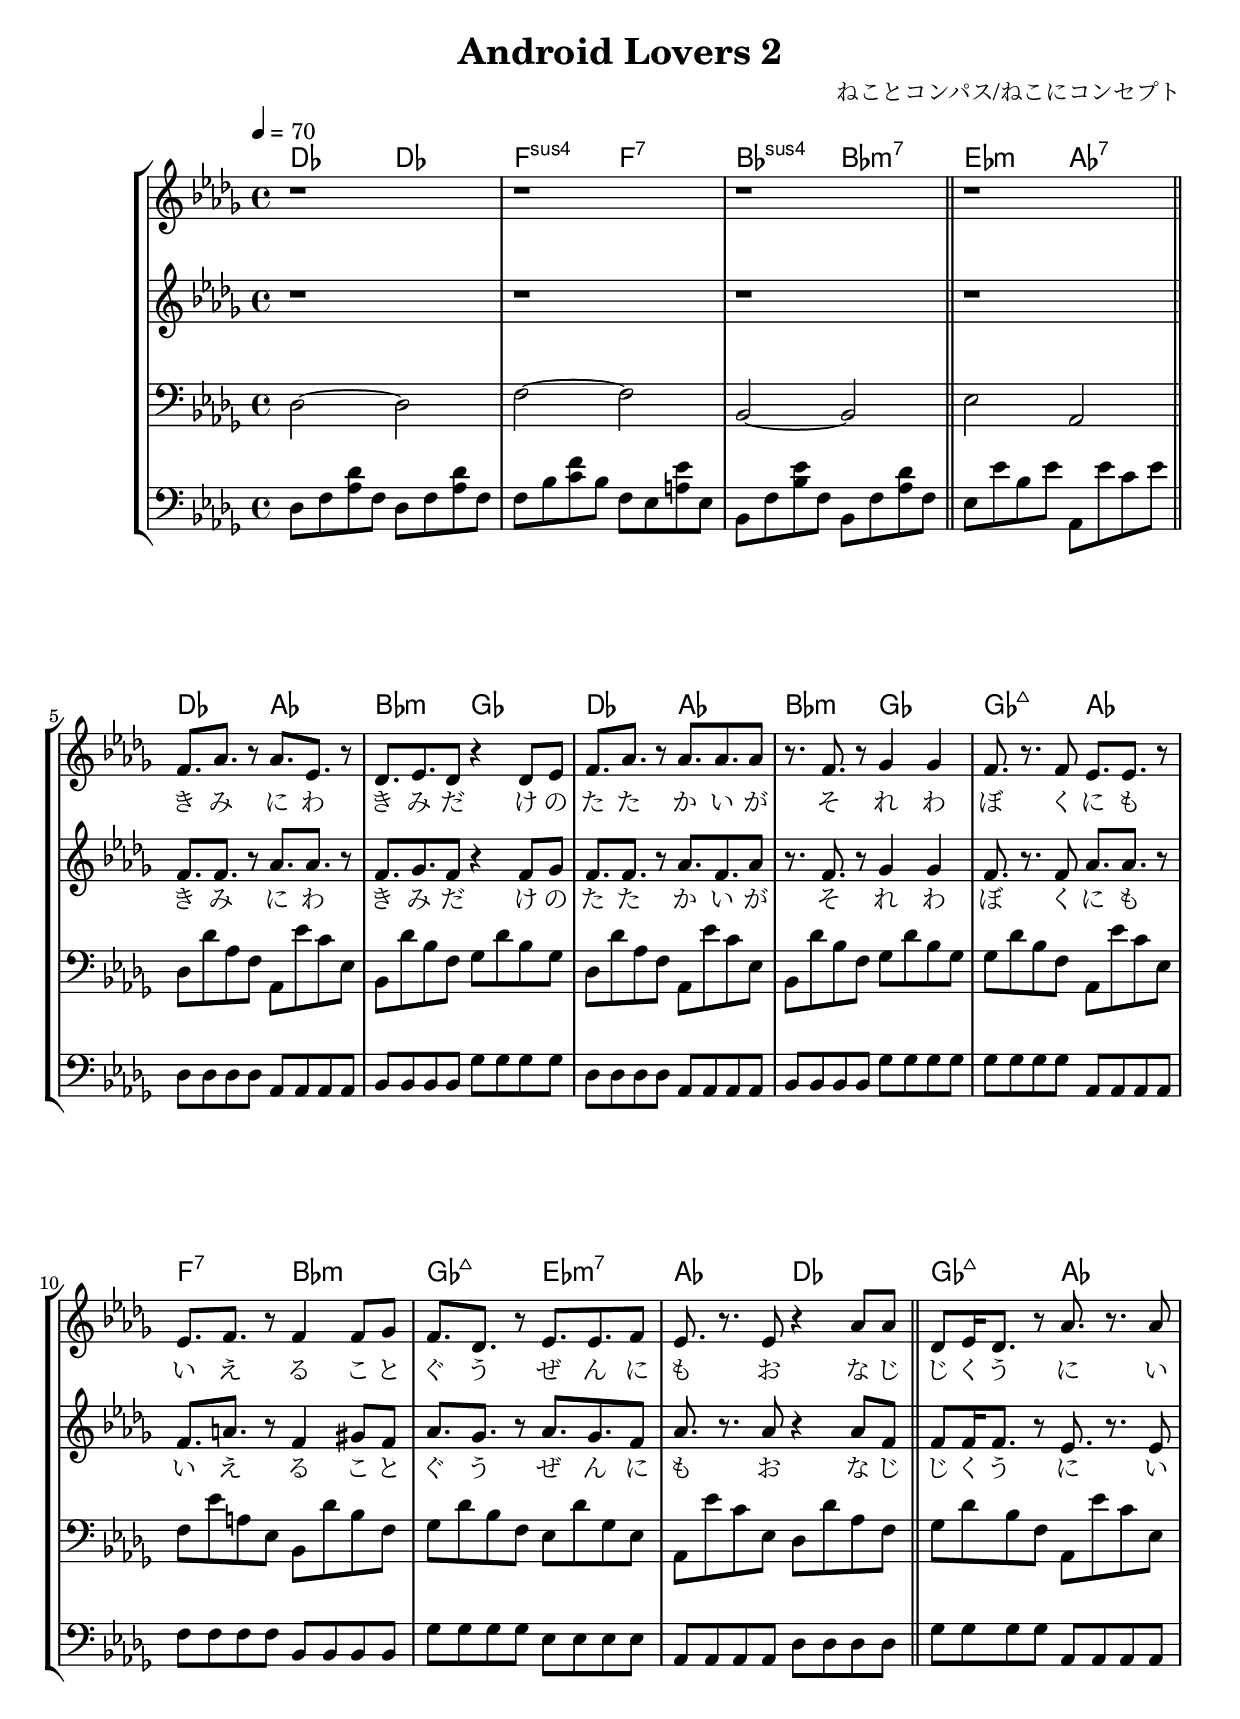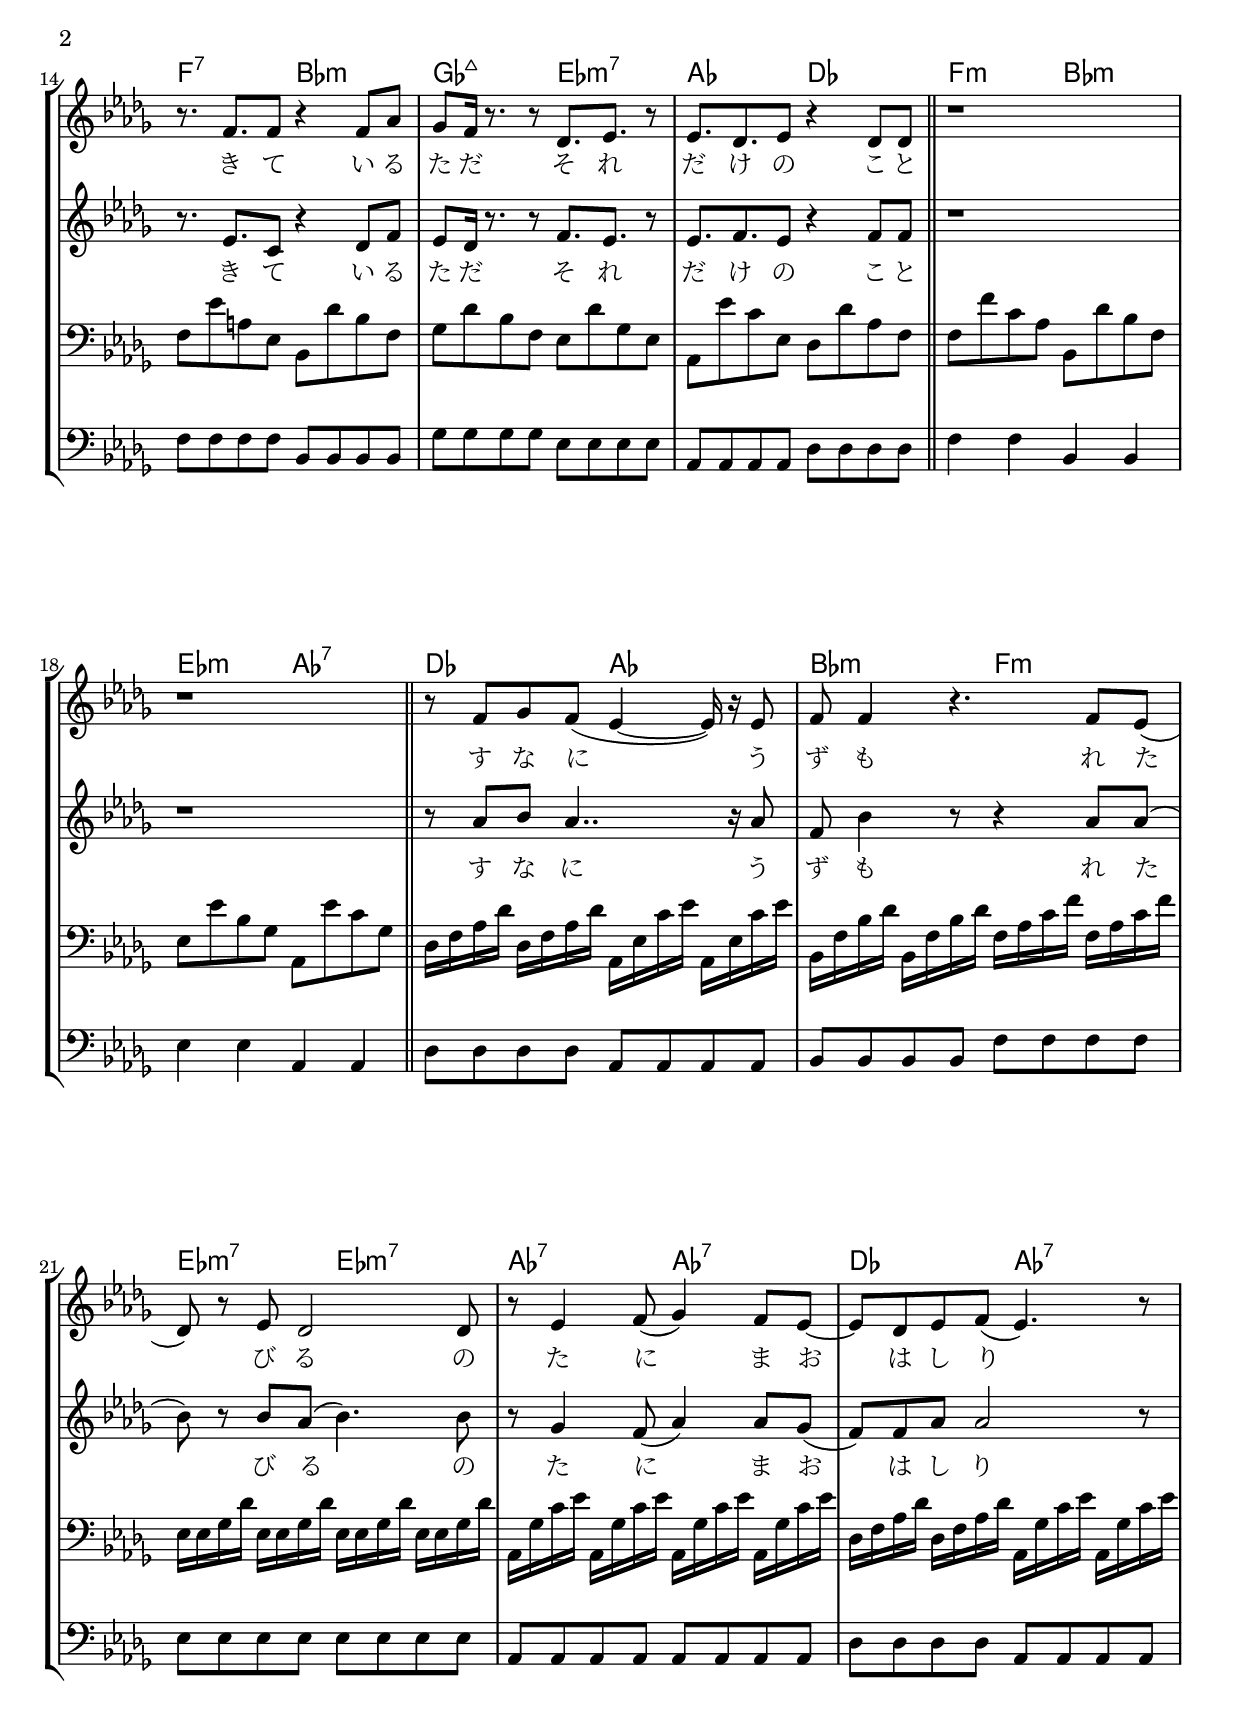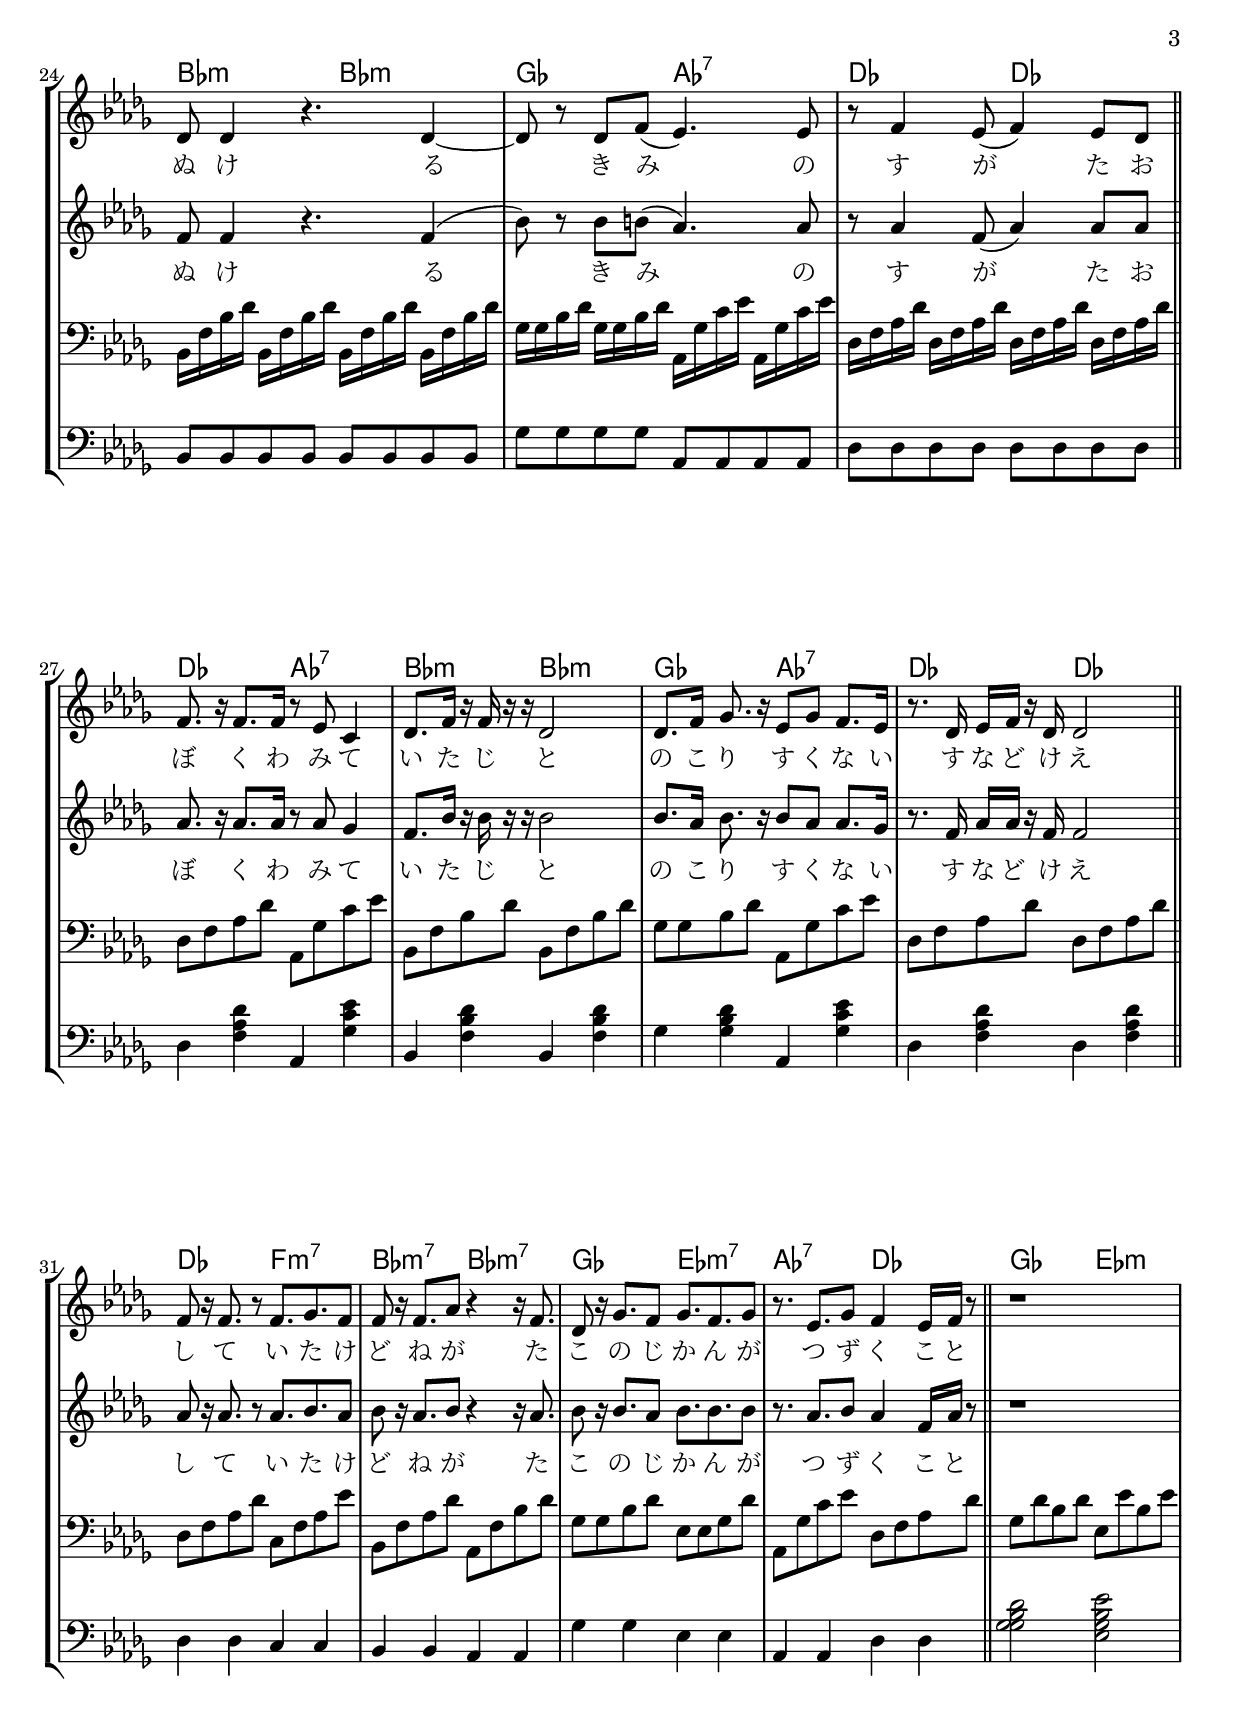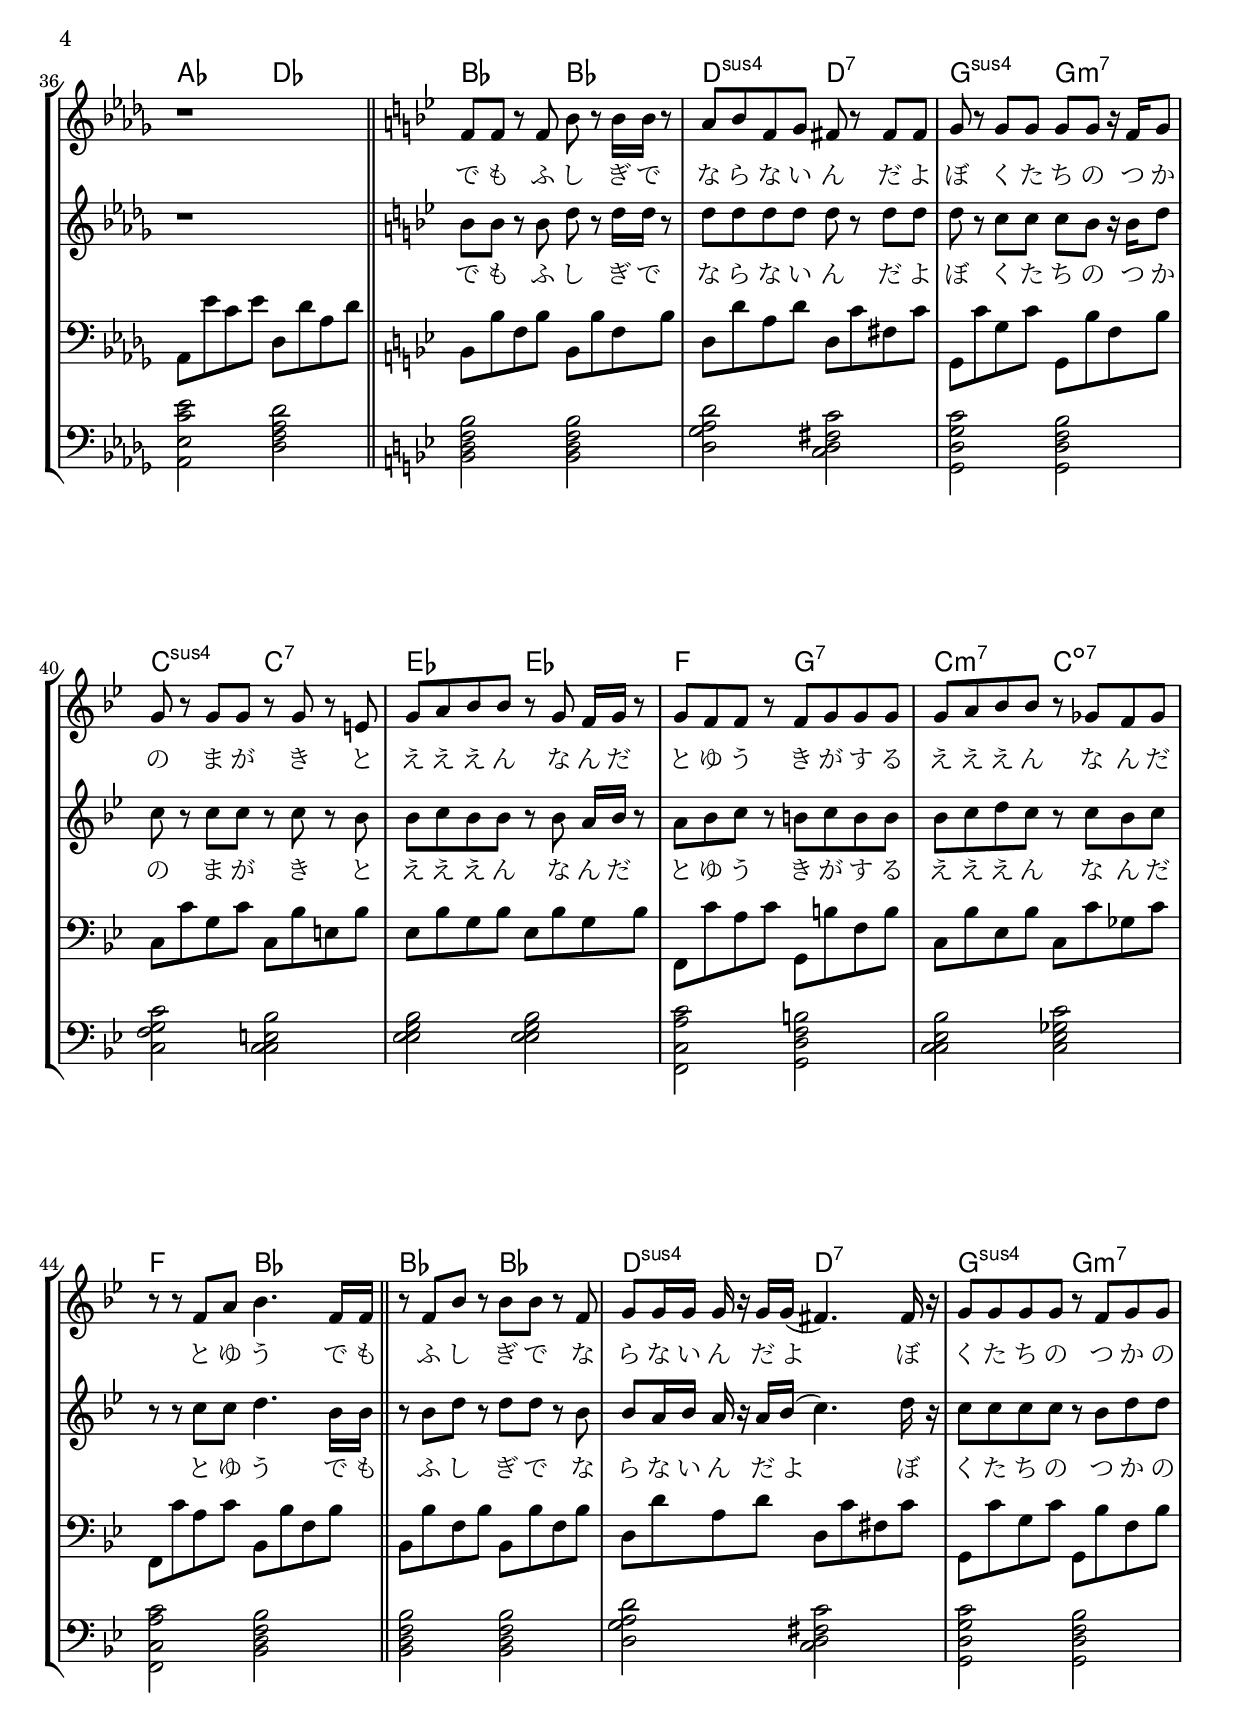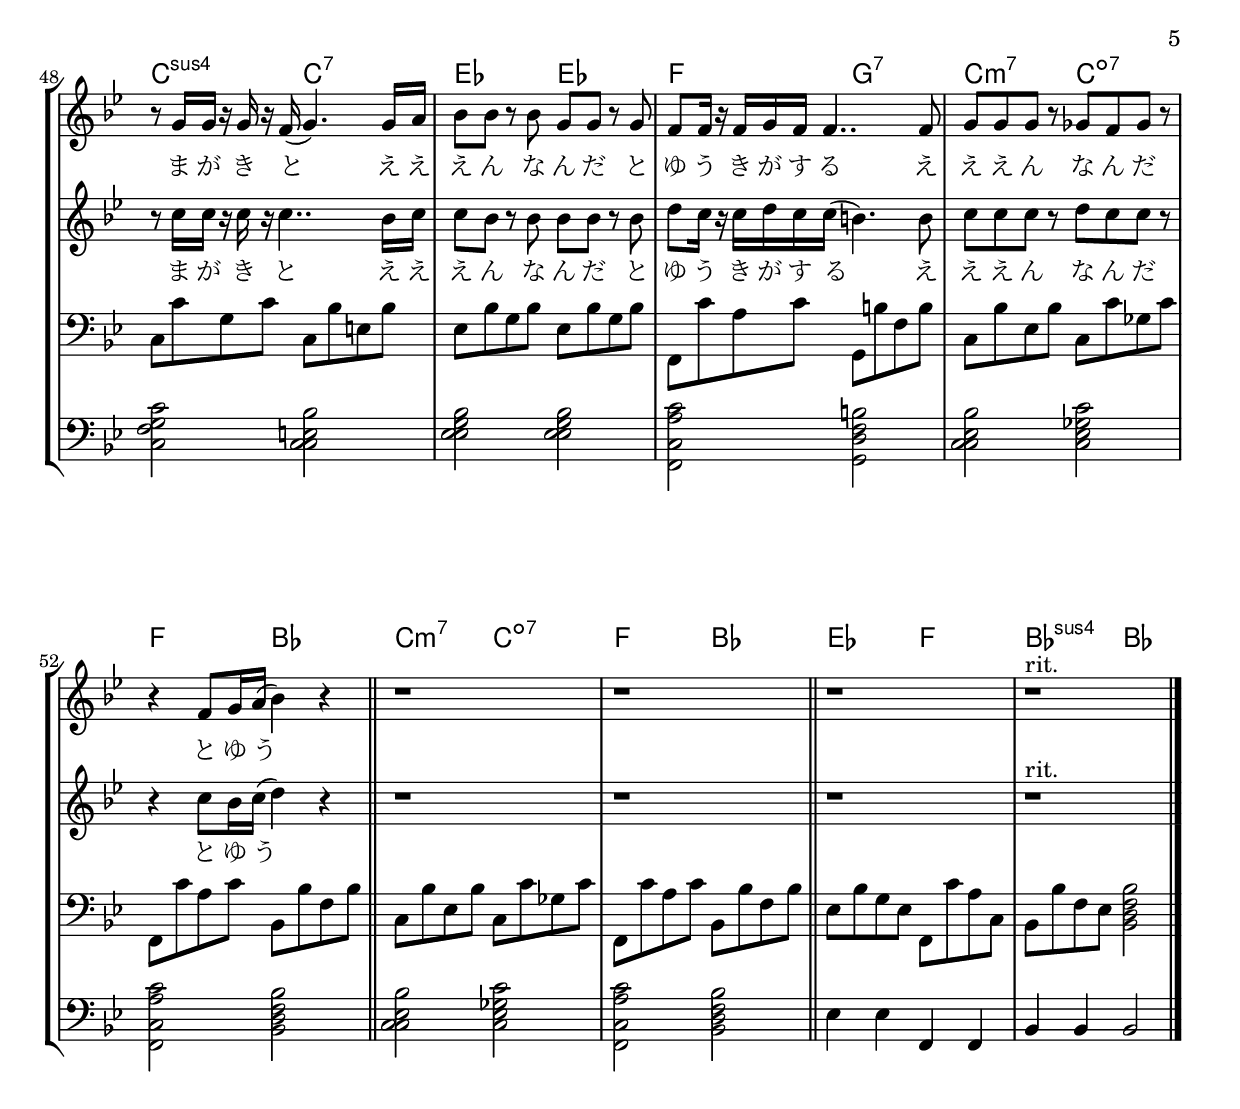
\version "2.12.1"

\header {
	title = \markup {"Android Lovers 2"}
	composer = \markup \center-column {ねことコンパス/ねこにコンセプト}
}

harmony = \chordmode {
	des2 des f:sus4 f:7 bes:sus4 bes:min7 

	es:m as:7 

	des as bes:m ges des as bes:m ges ges:maj7 as f:7 bes:m ges:maj7 es:min7 as des 

	ges:maj7 as f:7 bes:m ges:maj7 es:min7 as des 

	f:m bes:m es:m as:7 

	des as bes:m f:m es:min7 es:min7 as:7 as:7 des as:7 bes:m bes:m ges as:7 des des 

	des as:7 bes:m bes:m ges as:7 des des 

	des f:min7 bes:min7 bes:min7 ges es:min7 as:7 des 

	ges es:m as des 

	bes bes d:sus4 d:7 g:sus4 g:min7 c:sus4 c:7 es es f g:7 c:min7 c:dim7 f bes 

	bes bes d:sus4 d:7 g:sus4 g:min7 c:sus4 c:7 es es f g:7 c:min7 c:dim7 f bes 

	c:min7 c:dim7 f bes 

	es f bes:sus4 bes 
}

melody = {
	\key des \major
	\tempo 4 = 70
	r1 | r1 | r1   
	r1   
	\set Staff.midiInstrument = #"fss0.37"
	f'8.  as'8.  r8  as'8.  es'8.  r8 
	des'8.  es'8.  des'8  r4  des'8  es'8 
	f'8.  as'8.  r8  as'8.  as'8.  as'8 
	r8.  f'8.  r8  ges'4  ges'4 
	f'8.  r8.  f'8  es'8.  es'8.  r8 
	es'8.  f'8.  r8  f'4  f'8  ges'8 
	f'8.  des'8.  r8  es'8.  es'8.  f'8 
	es'8.  r8.  es'8  r4  as'8  as'8
	\set Staff.midiInstrument = #"fss0.37"
	des'8  es'16  des'8.  r8  as'8.  r8.  as'8 
	r8.  f'8.  f'8  r4  f'8  as'8 
	ges'8  f'16  r8.  r8  des'8.  es'8.  r8 
	es'8.  des'8.  es'8  r4  des'8  des'8
	r1 | r1   
	\set Staff.midiInstrument = #"fss0.37"
	r8 f'8  ges'8  f'8  (es'4~es'16)  r16  es'8 
	f'8  f'4  r4.  f'8  es'8 
	(des'8)  r8  es'8  des'2  des'8 
	r8  es'4  f'8  (ges'4)  f'8  es'8~ 
	es'8  des'8  es'8  f'8  (es'4.)  r8 
	des'8  des'4  r4.  des'4~ 
	des'8  r8  des'8  f'8  (es'4.)  es'8 
	r8  f'4  es'8  (f'4)  es'8  des'8
	\set Staff.midiInstrument = #"fss0.37"
	f'8.  r16  f'8.  f'16  r8  es'8  c'4 
	des'8.  f'16  r16  f'16  r16  r16  des'2 
	des'8.  f'16  ges'8.  r16  es'8  ges'8  f'8.  es'16 
	r8.  des'16  es'16  f'16  r16  des'16  des'2
	\set Staff.midiInstrument = #"fss0.37"
	f'8  r16  f'8.  r8  f'8.  ges'8.  f'8 
	f'8  r16  f'8.  as'8  r4  r16  f'8. 
	des'8  r16  ges'8.  f'8  ges'8.  f'8.  ges'8 
	r8.  es'8.  ges'8  f'4  es'16  f'16  	r8 	r1 | r1   
	\set Staff.midiInstrument = #"fss0.37"
		\key bes \major
f'8  f'8  r8  f'8  bes'8  r8  bes'16  bes'16  r8 
	a'8  bes'8  f'8  g'8  fis'8  r8  fis'8  fis'8 
	g'8  r8  g'8  g'8  g'8  g'8  r16  f'16  g'8 
	g'8  r8  g'8  g'8  r8  g'8  r8  e'8 
	g'8  a'8  bes'8  bes'8  r8  g'8  f'16  g'16  r8 
	g'8  f'8  f'8  r8  f'8  g'8  g'8  g'8 
	g'8  a'8  bes'8  bes'8  r8  ges'8  f'8  ges'8 
	r8  r8  f'8  a'8  bes'4.  	\set Staff.midiInstrument = #"Flute"
	f'16  f'16 
	r8  f'8  bes'8  r8  bes'8  bes'8  r8  f'8 
	g'8  g'16  g'16  g'16  r16  g'16  g'16  (fis'4.)  fis'16  r16 
	g'8  g'8  g'8  g'8  r8  f'8  g'8  g'8 
	r8  g'16  g'16  r16  g'16  r16  f'16  (g'4.)  g'16  a'16 
	bes'8  bes'8  r8  bes'8  g'8  g'8  r8  g'8 
	f'8  f'16  r16  f'16  g'16  f'16  f'4..  f'8 
	g'8  g'8  g'8  r8  ges'8  f'8  ges'8  r8 
	r4  f'8  g'16  a'16  (bes'4)  	r4 	r1 | r1   
	r1 | r1^"rit." \bar "|."
}

words = \lyricmode {
	
	
	き  み  に  わ  き  み  だ  け  の  た  た  か  い  が  そ  れ  わ  ぼ  く  に  も  い  え  る  こ  と  ぐ  う  ぜ  ん  に  も  お  な  じ  
	じ  く  う  に  い  き  て  い  る  た  だ  そ  れ  だ  け  の  こ  と  
	
	す  な  に  う  ず  も  れ  た  び  る  の  た  に  ま  お  は  し  り  ぬ  け  る  き  み  の  す  が  た  お  
	ぼ  く  わ  み  て  い  た  じ  と  の  こ  り  す  く  な  い  す  な  ど  け  え  
	し  て  い  た  け  ど  ね  が  た  こ  の  じ  か  ん  が  つ  ず  く  こ  と  
	
	で  も  ふ  し  ぎ  で  な  ら  な  い  ん  だ  よ  ぼ  く  た  ち  の  つ  か  の  ま  が  き  と  え  え  え  ん  な  ん  だ  と  ゆ  う  き  が  す  る  え  え  え  ん  な  ん  だ  と  ゆ  う  
	で  も  ふ  し  ぎ  で  な  ら  な  い  ん  だ  よ  ぼ  く  た  ち  の  つ  か  の  ま  が  き  と  え  え  え  ん  な  ん  だ  と  ゆ  う  き  が  す  る  え  え  え  ん  な  ん  だ  と  ゆ  う  
	
	
}

secondmelody = {
	\key des \major
	\tempo 4 = 70
	r1 | r1 | r1   
	r1   
	\set Staff.midiInstrument = #"French horn"
	f'8.  f'8.  r8  as'8.  as'8.  r8 
	f'8.  ges'8.  f'8  r4  f'8  ges'8 
	f'8.  f'8.  r8  as'8.  f'8.  as'8 
	r8.  f'8.  r8  ges'4  ges'4 
	f'8.  r8.  f'8  as'8.  as'8.  r8 
	f'8.  a'8.  r8  f'4  gis'8  f'8 
	as'8.  ges'8.  r8  as'8.  ges'8.  f'8 
	as'8.  r8.  as'8  r4  as'8  f'8
	\set Staff.midiInstrument = #"String Ensemble 1"
	f'8  f'16  f'8.  r8  es'8.  r8.  es'8 
	r8.  es'8.  c'8  r4  des'8  f'8 
	es'8  des'16  r8.  r8  f'8.  es'8.  r8 
	es'8.  f'8.  es'8  r4  f'8  f'8
	r1 | r1   
	\set Staff.midiInstrument = #"Voice Oohs"
	r8 as'8  bes'8  as'4..  r16  as'8 
	f'8  bes'4  r8  r4  as'8  as'8 
	(bes'8)  r8  bes'8  as'8  (bes'4.)  bes'8 
	r8  ges'4  f'8  (as'4)  as'8  ges'8 
	(f'8)  f'8  as'8  as'2  r8 
	f'8  f'4  r4.  f'4 
	(bes'8)  r8  bes'8  b'8  (as'4.)  as'8 
	r8  as'4  f'8  (as'4)  as'8  as'8
	\set Staff.midiInstrument = #"Choir Aahs"
	as'8.  r16  as'8.  as'16  r8  as'8  ges'4 
	f'8.  bes'16  r16  bes'16  r16  r16  bes'2 
	bes'8.  as'16  bes'8.  r16  bes'8  as'8  as'8.  ges'16 
	r8.  f'16  as'16  as'16  r16  f'16  f'2
	\set Staff.midiInstrument = #"Lead 6 (voice)"
	as'8  r16  as'8.  r8  as'8.  bes'8.  as'8 
	bes'8  r16  as'8.  bes'8  r4  r16  as'8. 
	bes'8  r16  bes'8.  as'8  bes'8.  bes'8.  bes'8 
	r8.  as'8.  bes'8  as'4  f'16  as'16  	r8 	r1 | r1   
	\set Staff.midiInstrument = #"Pad 7 (halo)"
		\key bes \major
bes'8  bes'8  r8  bes'8  d''8  r8  d''16  d''16  r8 
	d''8  d''8  d''8  d''8  d''8  r8  d''8  d''8 
	d''8  r8  c''8  c''8  c''8  bes'8  r16  bes'16  d''8 
	c''8  r8  c''8  c''8  r8  c''8  r8  bes'8 
	bes'8  c''8  bes'8  bes'8  r8  bes'8  a'16  bes'16  r8 
	a'8  bes'8  c''8  r8  b'8  c''8  b'8  b'8 
	bes'8  c''8  d''8  c''8  r8  c''8  bes'8  c''8 
	r8  r8  c''8  c''8  d''4.  	\set Staff.midiInstrument = #"Synth Voice"
	bes'16  bes'16 
	r8  bes'8  d''8  r8  d''8  d''8  r8  bes'8 
	bes'8  a'16  bes'16  a'16  r16  a'16  bes'16  (c''4.)  d''16  r16 
	c''8  c''8  c''8  c''8  r8  bes'8  d''8  d''8 
	r8  c''16  c''16  r16  c''16  r16  c''4..  bes'16  c''16 
	c''8  bes'8  r8  bes'8  bes'8  bes'8  r8  bes'8 
	d''8  c''16  r16  c''16  d''16  c''16  c''16  (b'4.)  b'8 
	c''8  c''8  c''8  r8  d''8  c''8  c''8  r8 
	r4  c''8  bes'16  c''16  (d''4)  	r4 	r1 | r1   
	r1 | r1^"rit." \bar "|."
}

secondwords = \lyricmode {
	
	
	き  み  に  わ  き  み  だ  け  の  た  た  か  い  が  そ  れ  わ  ぼ  く  に  も  い  え  る  こ  と  ぐ  う  ぜ  ん  に  も  お  な  じ  
	じ  く  う  に  い  き  て  い  る  た  だ  そ  れ  だ  け  の  こ  と  
	
	す  な  に  う  ず  も  れ  た  び  る  の  た  に  ま  お  は  し  り  ぬ  け  る  き  み  の  す  が  た  お  
	ぼ  く  わ  み  て  い  た  じ  と  の  こ  り  す  く  な  い  す  な  ど  け  え  
	し  て  い  た  け  ど  ね  が  た  こ  の  じ  か  ん  が  つ  ず  く  こ  と  
	
	で  も  ふ  し  ぎ  で  な  ら  な  い  ん  だ  よ  ぼ  く  た  ち  の  つ  か  の  ま  が  き  と  え  え  え  ん  な  ん  だ  と  ゆ  う  き  が  す  る  え  え  え  ん  な  ん  だ  と  ゆ  う  
	で  も  ふ  し  ぎ  で  な  ら  な  い  ん  だ  よ  ぼ  く  た  ち  の  つ  か  の  ま  が  き  と  え  え  え  ん  な  ん  だ  と  ゆ  う  き  が  す  る  え  え  え  ん  な  ん  だ  と  ゆ  う  
	
	
}

tempochange = {
	\tempo 4 = 70
	r1 | r1 | r1 \bar "||"
	\tempo 4 = 70
	r1 \bar "||"
	\tempo 4 = 70
	r1 | r1 | r1 | r1 | r1 | r1 | r1 | r1 \bar "||"
	\tempo 4 = 70
	r1 | r1 | r1 | r1 \bar "||"
	\tempo 4 = 70
	r1 | r1 \bar "||"
	\tempo 4 = 70
	r1 | r1 | r1 | r1 | r1 | r1 | r1 | r1 \bar "||"
	\tempo 4 = 70
	r1 | r1 | r1 | r1 \bar "||"
	\tempo 4 = 70
	r1 | r1 | r1 | r1 \bar "||"
	\tempo 4 = 70
	r1 | r1 \bar "||"
	\tempo 4 = 70
	r1 | r1 | r1 | r1 | r1 | r1 | r1 | r1 \bar "||"
	\tempo 4 = 70
	r1 | r1 | r1 | r1 | r1 | r1 | r1 | r1 \bar "||"
	\tempo 4 = 70
	r1 | r1 \bar "||"
	\tempo 4 = 70
	r1 | \tempo 4 = 52 r2 \tempo 4 = 46 r2 \bar "|."
}

mainacc = {
	\clef bass
	\set Staff.midiInstrument = #"Acoustic grand"
	\key des \major
	\tempo 4 = 70
	des2
	~des2
	f2
	~f2
	bes,2
	~bes,2
	\bar "||"

	\set Staff.midiInstrument = #"Acoustic grand"
	es2
	~as,2
	\bar "||"

	\set Staff.midiInstrument = #"Acoustic grand"
	des8 des' as f
	as,8 es' c' es
	bes,8 des' bes f
	ges8 des' bes ges
	des8 des' as f
	as,8 es' c' es
	bes,8 des' bes f
	ges8 des' bes ges
	ges8 des' bes f
	as,8 es' c' es
	f8 es' a es
	bes,8 des' bes f
	ges8 des' bes f
	es8 des' ges es
	as,8 es' c' es
	des8 des' as f
	\bar "||"

	\set Staff.midiInstrument = #"Electric Piano 1"
	ges8 des' bes f
	as,8 es' c' es
	f8 es' a es
	bes,8 des' bes f
	ges8 des' bes f
	es8 des' ges es
	as,8 es' c' es
	des8 des' as f
	\bar "||"

	\set Staff.midiInstrument = #"Acoustic grand"
	f8 f' c' as
	bes,8 des' bes f
	es8 es' bes ges
	as,8 es' c' ges
	\bar "||"

	\set Staff.midiInstrument = #"Acoustic grand"
	des16 f as des' des f as des'
	as,16 es c' es' as, es c' es'
	bes,16 f bes des' bes, f bes des'
	f16 as c' f' f as c' f'
	es16 es ges des' es es ges des'
	es16 es ges des' es es ges des'
	as,16 ges c' es' as, ges c' es'
	as,16 ges c' es' as, ges c' es'
	des16 f as des' des f as des'
	as,16 ges c' es' as, ges c' es'
	bes,16 f bes des' bes, f bes des'
	bes,16 f bes des' bes, f bes des'
	ges16 ges bes des' ges ges bes des'
	as,16 ges c' es' as, ges c' es'
	des16 f as des' des f as des'
	des16 f as des' des f as des'
	\bar "||"

	\set Staff.midiInstrument = #"Acoustic grand"
	des8 f8 as8 des'8
	as,8 ges8 c'8 es'8
	bes,8 f8 bes8 des'8
	bes,8 f8 bes8 des'8
	ges8 ges8 bes8 des'8
	as,8 ges8 c'8 es'8
	des8 f8 as8 des'8
	des8 f8 as8 des'8
	\bar "||"

	\set Staff.midiInstrument = #"Electric Grand"
	des8 f8 as8 des'8
	c8 f8 as8 es'8
	bes,8 f8 as8 des'8
	as,8 f8 bes8 des'8
	ges8 ges8 bes8 des'8
	es8 es8 ges8 des'8
	as,8 ges8 c'8 es'8
	des8 f8 as8 des'8
	\bar "||"

	\set Staff.midiInstrument = #"Acoustic grand"
	ges8 des' bes des'
	es8 es' bes es'
	as,8 es' c' es'
	des8 des' as des'
	\bar "||"

	\set Staff.midiInstrument = #"Electric Grand"
	\key bes \major
	bes,8 bes f bes
	bes,8 bes f bes
	d8 d' a d'
	d8 c' fis c'
	g,8 c' g c'
	g,8 bes f bes
	c8 c' g c'
	c8 bes e bes
	es8 bes g bes
	es8 bes g bes
	f,8 c' a c'
	g,8 b f b
	c8 bes es bes
	c8 c' ges c'
	f,8 c' a c'
	bes,8 bes f bes
	\bar "||"

	\set Staff.midiInstrument = #"Acoustic grand"
	bes,8 bes f bes
	bes,8 bes f bes
	d8 d' a d'
	d8 c' fis c'
	g,8 c' g c'
	g,8 bes f bes
	c8 c' g c'
	c8 bes e bes
	es8 bes g bes
	es8 bes g bes
	f,8 c' a c'
	g,8 b f b
	c8 bes es bes
	c8 c' ges c'
	f,8 c' a c'
	bes,8 bes f bes
	\bar "||"

	\set Staff.midiInstrument = #"Acoustic grand"
	c8 bes es bes
	c8 c' ges c'
	f,8 c' a c'
	bes,8 bes f bes
	\bar "||"

	\set Staff.midiInstrument = #"Acoustic grand"
	es8 bes g es
	f,8 c' a c
	bes,8 bes f es
	<bes, d f bes>2
	\bar "|."
}

subacc = {
	\clef bass
	\set Staff.midiInstrument = #"Pad 3 (polysynth)"
	\key des \major
	\tempo 4 = 70
	des8 f <as des'> f
	des8 f <as des'> f
	f8 bes <c' f'> bes
	f8 es <a es'> es
	bes,8 f <bes es'> f
	bes,8 f <as des'> f
	\bar "||"

	\set Staff.midiInstrument = #"Pad 4 (choir)"
	es8 es' bes es'
	as,8 es' c' es'
	\bar "||"

	\set Staff.midiInstrument = #"Pad 4 (choir)"
	des8 des8 des8 des8
	as,8 as,8 as,8 as,8
	bes,8 bes,8 bes,8 bes,8
	ges8 ges8 ges8 ges8
	des8 des8 des8 des8
	as,8 as,8 as,8 as,8
	bes,8 bes,8 bes,8 bes,8
	ges8 ges8 ges8 ges8
	ges8 ges8 ges8 ges8
	as,8 as,8 as,8 as,8
	f8 f8 f8 f8
	bes,8 bes,8 bes,8 bes,8
	ges8 ges8 ges8 ges8
	es8 es8 es8 es8
	as,8 as,8 as,8 as,8
	des8 des8 des8 des8
	\bar "||"

	\set Staff.midiInstrument = #"Pad 4 (choir)"
	ges8 ges8 ges8 ges8
	as,8 as,8 as,8 as,8
	f8 f8 f8 f8
	bes,8 bes,8 bes,8 bes,8
	ges8 ges8 ges8 ges8
	es8 es8 es8 es8
	as,8 as,8 as,8 as,8
	des8 des8 des8 des8
	\bar "||"

	\set Staff.midiInstrument = #"Pad 3 (polysynth)"
	f4 f4
	bes,4 bes,4
	es4 es4
	as,4 as,4
	\bar "||"

	\set Staff.midiInstrument = #"FX 4 (atmosphere)"
	des8 des8 des8 des8
	as,8 as,8 as,8 as,8
	bes,8 bes,8 bes,8 bes,8
	f8 f8 f8 f8
	es8 es8 es8 es8
	es8 es8 es8 es8
	as,8 as,8 as,8 as,8
	as,8 as,8 as,8 as,8
	des8 des8 des8 des8
	as,8 as,8 as,8 as,8
	bes,8 bes,8 bes,8 bes,8
	bes,8 bes,8 bes,8 bes,8
	ges8 ges8 ges8 ges8
	as,8 as,8 as,8 as,8
	des8 des8 des8 des8
	des8 des8 des8 des8
	\bar "||"

	\set Staff.midiInstrument = #"FX 4 (atmosphere)"
	des4 <f as des'>4
	as,4 <ges c' es'>4
	bes,4 <f bes des'>4
	bes,4 <f bes des'>4
	ges4 <ges bes des'>4
	as,4 <ges c' es'>4
	des4 <f as des'>4
	des4 <f as des'>4
	\bar "||"

	\set Staff.midiInstrument = #"Pad 8 (sweep)"
	des4 des4
	c4 c4
	bes,4 bes,4
	as,4 as,4
	ges4 ges4
	es4 es4
	as,4 as,4
	des4 des4
	\bar "||"

	\set Staff.midiInstrument = #"Pad 7 (halo)"
	<ges ges bes des'>2
	<es ges bes es'>2
	<as, es c' es'>2
	<des f as des'>2
	\bar "||"

	\set Staff.midiInstrument = #"Pad 7 (halo)"
	\key bes \major
	<bes, d f bes>2
	<bes, d f bes>2
	<d g a d'>2
	<d c fis c'>2
	<g, d g c'>2
	<g, d f bes>2
	<c f g c'>2
	<c c e bes>2
	<es es g bes>2
	<es es g bes>2
	<f, c a c'>2
	<g, d f b>2
	<c c es bes>2
	<c es ges c'>2
	<f, c a c'>2
	<bes, d f bes>2
	\bar "||"

	\set Staff.midiInstrument = #"Pad 4 (choir)"
	<bes, d f bes>2
	<bes, d f bes>2
	<d g a d'>2
	<d c fis c'>2
	<g, d g c'>2
	<g, d f bes>2
	<c f g c'>2
	<c c e bes>2
	<es es g bes>2
	<es es g bes>2
	<f, c a c'>2
	<g, d f b>2
	<c c es bes>2
	<c es ges c'>2
	<f, c a c'>2
	<bes, d f bes>2
	\bar "||"

	\set Staff.midiInstrument = #"Pad 7 (halo)"
	<c c es bes>2
	<c es ges c'>2
	<f, c a c'>2
	<bes, d f bes>2
	\bar "||"

	\set Staff.midiInstrument = #"Pad 8 (sweep)"
	es4 es4
	f,4 f,4
	bes,4 bes,4
	bes,2
	\bar "|."
}

percA = {
	\drummode {
	r1 |r1 |r1 \bar "||"
	r1 \bar "||"
	r1 |r1 |r1 |r1 |r1 |r1 |r1 |r1 \bar "||"
	r1 |r1 |r1 |r1 \bar "||"
	r1 |r1 \bar "||"
	r1 |r1 |r1 |r1 |r1 |r1 |r1 |r1 \bar "||"
	r1 |r1 |r1 |r1 \bar "||"
	r1 |r1 |r1 |r1 \bar "||"
	r1  |r2. hho4  \bar "||"
	r1 |r1 |r1 |r1 |r1 |r1 |r1 |r1 \bar "||"
	r1 |r1 |r1 |r1 |r1 |r1 |r1 |r1 \bar "||"
	r1 |r1 \bar "||"
	r1 |r1 \bar "|."
	}
}

percB = {
	\drummode {
	r1 |r1 |r1 \bar "||"
	r1 \bar "||"
	r1 |r1 |r1 |r1 |r1 |r1 |r1 |r1 \bar "||"
	r1 |r1 |r1 |r1 \bar "||"
	r1 |r1 \bar "||"
	r1 |r1 |r1 |r1 |r1 |r1 |r1 |r1 \bar "||"
	r1 |r1 |r1 |r1 \bar "||"
	r1 |r1 |r1 |r1 \bar "||"
	r16 hhp16 hhp8 hhp16 hhp8 hhp2 r16  |r16 hhp16 hhp8 hhp16 hhp8 hhp2 hhp16  \bar "||"
	r1 |r1 |r1 |r1 |r1 |r1 |r1 |r1 \bar "||"
	r1 |r1 |r1 |r1 |r1 |r1 |r1 |r1 \bar "||"
	r1 |r1 \bar "||"
	r1 |r1 \bar "|."
	}
}

percC = {
	\drummode {
	r1 |r1 |r1 \bar "||"
	r1 \bar "||"
	r1 |r1 |r1 |r1 |r1 |r1 |r1 |r1 \bar "||"
	r1 |r1 |r1 |r1 \bar "||"
	r1 |r1 \bar "||"
	r1 |r1 |r1 |r1 |r1 |r1 |r1 |r1 \bar "||"
	r1 |r1 |r1 |r1 \bar "||"
	r1 |r1 |r1 |r1 \bar "||"
	hh8. hh8. hh2 r8  |hh8. hh8. hh4 hh4 hh8  \bar "||"
	r1 |r1 |r1 |r1 |r1 |r1 |r1 |r1 \bar "||"
	r1 |r1 |r1 |r1 |r1 |r1 |r1 |r1 \bar "||"
	r1 |r1 \bar "||"
	r1 |r1 \bar "|."
	}
}

percD = {
	\drummode {
	r1 |r1 |r1 \bar "||"
	r1 \bar "||"
	r1 |r1 |r1 |r1 |r1 |r1 |r1 |r1 \bar "||"
	r1 |r1 |r1 |r1 \bar "||"
	r1 |r1 \bar "||"
	r1 |r1 |r1 |r1 |r1 |r1 |r1 |r1 \bar "||"
	r1 |r1 |r1 |r1 \bar "||"
	r1 |r1 |r1 |r1 \bar "||"
	r2 ss2  |r2 ss2  \bar "||"
	r1 |r1 |r1 |r1 |r1 |r1 |r1 |r1 \bar "||"
	r1 |r1 |r1 |r1 |r1 |r1 |r1 |r1 \bar "||"
	r1 |r1 \bar "||"
	r1 |r1 \bar "|."
	}
}

percE = {
	\drummode {
	r1 |r1 |r1 \bar "||"
	r1 \bar "||"
	r1 |r1 |r1 |r1 |r1 |r1 |r1 |r1 \bar "||"
	r1 |r1 |r1 |r1 \bar "||"
	r1 |r1 \bar "||"
	r1 |r1 |r1 |r1 |r1 |r1 |r1 |r1 \bar "||"
	r1 |r1 |r1 |r1 \bar "||"
	r1 |r1 |r1 |r1 \bar "||"
	bd2 r8 bd4 bd8  |bd4. bd4 bd4.  \bar "||"
	r1 |r1 |r1 |r1 |r1 |r1 |r1 |r1 \bar "||"
	r1 |r1 |r1 |r1 |r1 |r1 |r1 |r1 \bar "||"
	r1 |r1 \bar "||"
	r1 |r1 \bar "|."
	}
}

\score {
	<<
		\new StaffGroup <<
			\new ChordNames {\harmony}
			\new Voice = "melody" {\melody}
			\new Lyrics \lyricsto "melody" \words
			\new Voice = "secondmelody" {\secondmelody}
			\new Lyrics \lyricsto "secondmelody" \secondwords
			\new Staff = "mainacc" {\mainacc}
			\new Staff = "subacc" {\subacc}
		>>
	>>
	\layout { }
}
